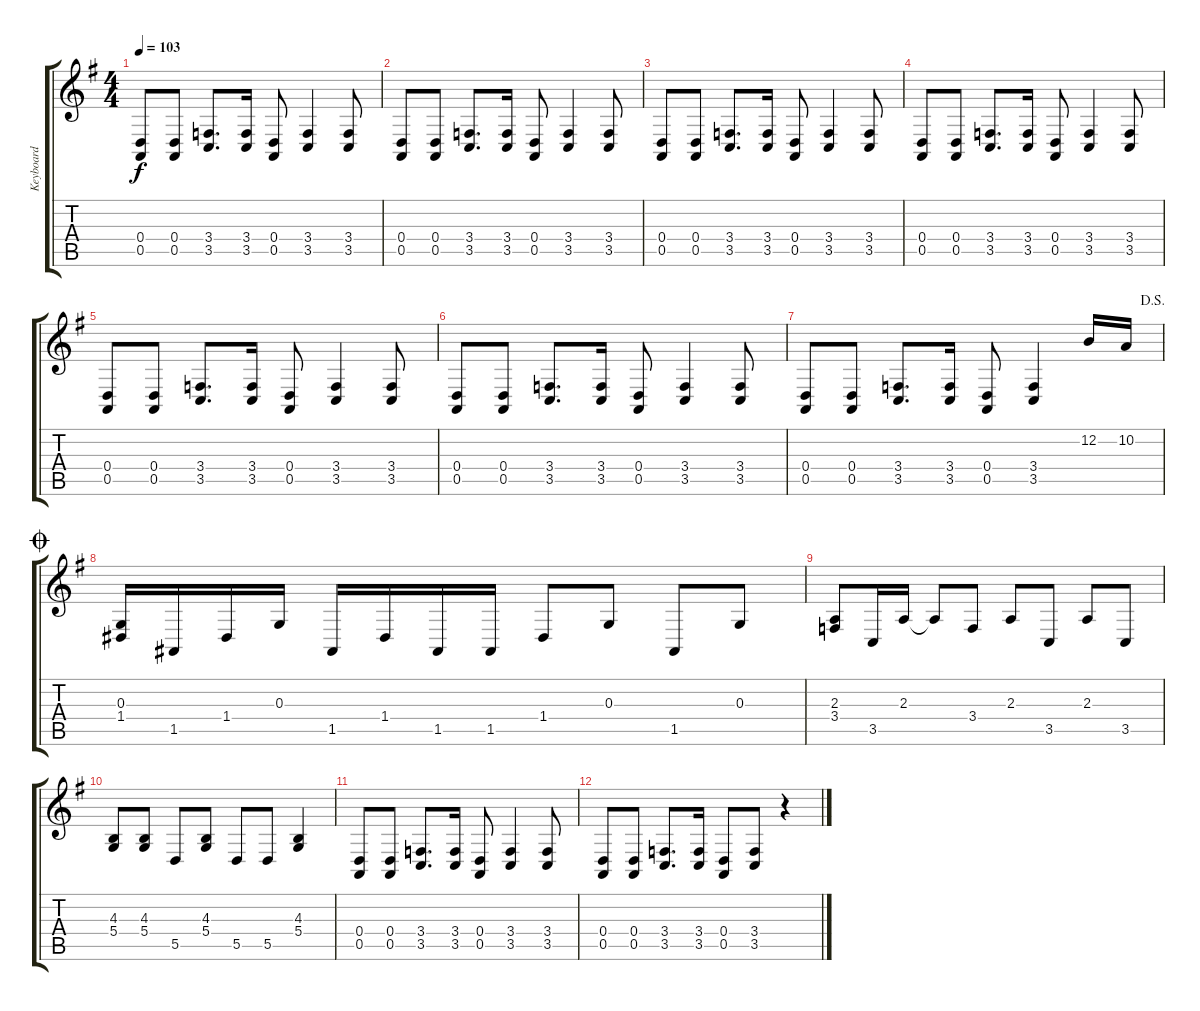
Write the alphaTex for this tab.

\track ("Keyboard" "Keyboard") {instrument churchorgan}
\staff {score tabs}
\tuning (E4 B3 G3 D3 A2 E2) {hide}
\ts (4 4)
\tempo 103
\clef g2
\ks g
(0.4 0.5).8{dy f} (0.4 0.5).8 (3.4 3.5).8{d} (3.4 3.5).16 (0.4 0.5).8 (3.4 3.5).4 (3.4 3.5).8 |
(0.4 0.5).8 (0.4 0.5).8 (3.4 3.5).8{d} (3.4 3.5).16 (0.4 0.5).8 (3.4 3.5).4 (3.4 3.5).8 |
(0.4 0.5).8 (0.4 0.5).8 (3.4 3.5).8{d} (3.4 3.5).16 (0.4 0.5).8 (3.4 3.5).4 (3.4 3.5).8 |
(0.4 0.5).8 (0.4 0.5).8 (3.4 3.5).8{d} (3.4 3.5).16 (0.4 0.5).8 (3.4 3.5).4 (3.4 3.5).8 |
(0.4 0.5).8 (0.4 0.5).8 (3.4 3.5).8{d} (3.4 3.5).16 (0.4 0.5).8 (3.4 3.5).4 (3.4 3.5).8 |
(0.4 0.5).8 (0.4 0.5).8 (3.4 3.5).8{d} (3.4 3.5).16 (0.4 0.5).8 (3.4 3.5).4 (3.4 3.5).8 |
\jump dalsegno
(0.4 0.5).8 (0.4 0.5).8 (3.4 3.5).8{d} (3.4 3.5).16 (0.4 0.5).8 (3.4 3.5).4 12.2.16 10.2.16 |
\jump coda
(0.3 1.4).16 1.5.16 1.4.16 0.3.16 1.5.16 1.4.16 1.5.16 1.5.16 1.4.8 0.3.8 1.5.8 0.3.8 |
(2.3 3.4).8 3.5.16 2.3.16 2.3{t}.8 3.4.8 2.3.8 3.5.8 2.3.8 3.5.8 |
(4.3 5.4).8 (4.3 5.4).8 5.5.8 (4.3 5.4).8 5.5.8 5.5.8 (4.3 5.4).4 |
(0.4 0.5).8 (0.4 0.5).8 (3.4 3.5).8{d} (3.4 3.5).16 (0.4 0.5).8 (3.4 3.5).4 (3.4 3.5).8 |
(0.4 0.5).8 (0.4 0.5).8 (3.4 3.5).8{d} (3.4 3.5).16 (0.4 0.5).8 (3.4 3.5).8 r.4
